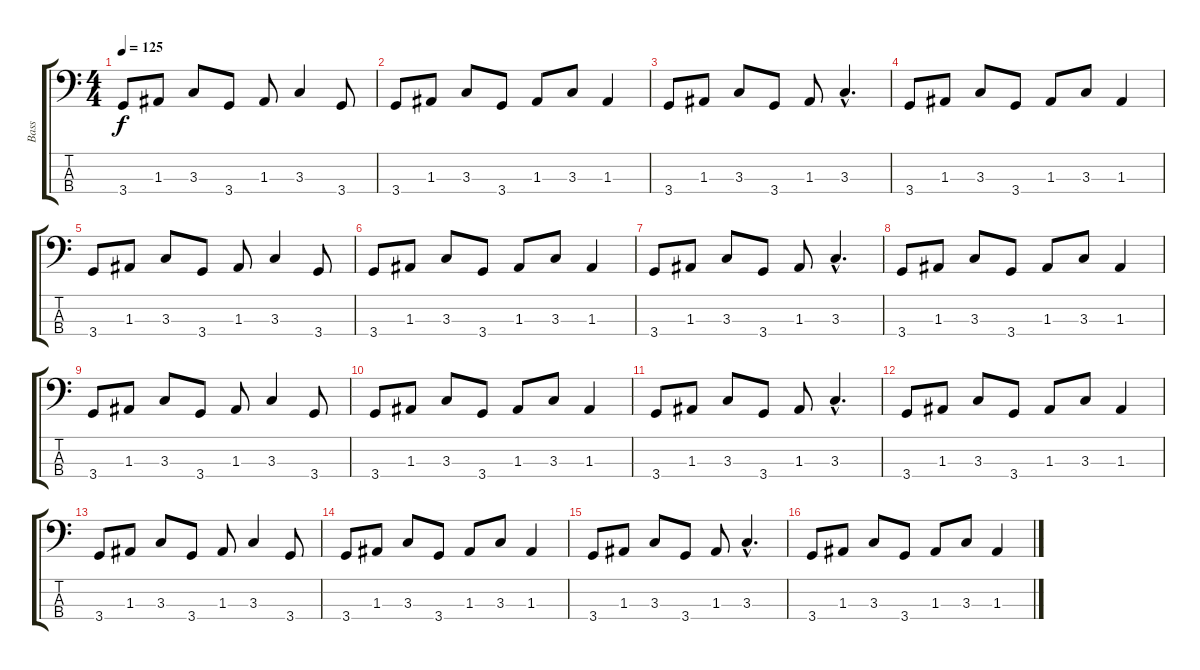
\track ("Bass" "Bass") {instrument acousticbass}
\staff {score tabs}
\tuning (G2 D2 A1 E1) {hide}
\ts (4 4)
\tempo 125
\clef f4
\ks c
3.4.8{dy f} 1.3.8 3.3.8 3.4.8 1.3.8 3.3.4 3.4.8 |
3.4.8 1.3.8 3.3.8 3.4.8 1.3.8 3.3.8 1.3.4 |
3.4.8 1.3.8 3.3.8 3.4.8 1.3.8 3.3{hac}.4{d} |
3.4.8 1.3.8 3.3.8 3.4.8 1.3.8 3.3.8 1.3.4 |
3.4.8 1.3.8 3.3.8 3.4.8 1.3.8 3.3.4 3.4.8 |
3.4.8 1.3.8 3.3.8 3.4.8 1.3.8 3.3.8 1.3.4 |
3.4.8 1.3.8 3.3.8 3.4.8 1.3.8 3.3{hac}.4{d} |
3.4.8 1.3.8 3.3.8 3.4.8 1.3.8 3.3.8 1.3.4 |
3.4.8 1.3.8 3.3.8 3.4.8 1.3.8 3.3.4 3.4.8 |
3.4.8 1.3.8 3.3.8 3.4.8 1.3.8 3.3.8 1.3.4 |
3.4.8 1.3.8 3.3.8 3.4.8 1.3.8 3.3{hac}.4{d} |
3.4.8 1.3.8 3.3.8 3.4.8 1.3.8 3.3.8 1.3.4 |
3.4.8 1.3.8 3.3.8 3.4.8 1.3.8 3.3.4 3.4.8 |
3.4.8 1.3.8 3.3.8 3.4.8 1.3.8 3.3.8 1.3.4 |
3.4.8 1.3.8 3.3.8 3.4.8 1.3.8 3.3{hac}.4{d} |
3.4.8 1.3.8 3.3.8 3.4.8 1.3.8 3.3.8 1.3.4
